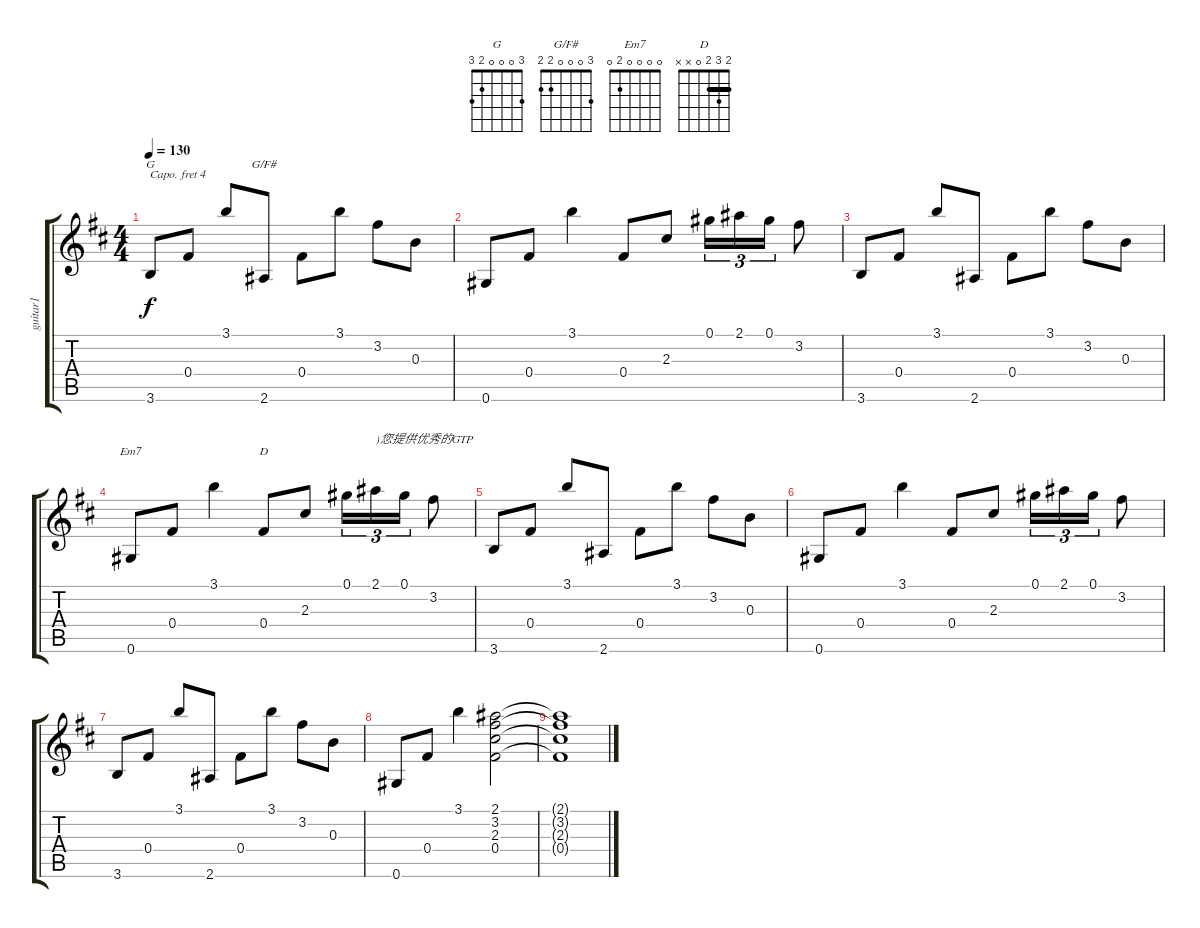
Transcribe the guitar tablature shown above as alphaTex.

\track ("guitar1" "guitar1") {instrument acousticguitarsteel}
\staff {score tabs}
\capo 4
\tuning (E4 B3 G3 D3 A2 E2) {hide}
\chord ("G" 3 0 0 0 2 3)
\chord ("G/F#" 3 0 0 0 2 2)
\chord ("Em7" 0 0 0 0 2 0)
\chord ("D" 2 3 2 0 x x) {barre 2}
\ts (4 4)
\tempo 130
\clef g2
\ks d
3.6.8{ch "G" dy f} 0.4.8 3.1.8 2.6.8{ch "G/F#"} 0.4.8 3.1.8 3.2.8 0.3.8 |
0.6.8 0.4.8 3.1.4 0.4.8 2.3.8 0.1.16{tu (3 2)} 2.1.16{tu (3 2)} 0.1.16{tu (3 2)} 3.2.8 |
3.6.8 0.4.8 3.1.8 2.6.8 0.4.8 3.1.8 3.2.8 0.3.8 |
0.6.8{ch "Em7"} 0.4.8 3.1.4 0.4.8{ch "D"} 2.3.8 0.1.16{tu (3 2)} 2.1.16{tu (3 2) txt ")您提供优秀的GTP"} 0.1.16{tu (3 2)} 3.2.8 |
3.6.8 0.4.8 3.1.8 2.6.8 0.4.8 3.1.8 3.2.8 0.3.8 |
0.6.8 0.4.8 3.1.4 0.4.8 2.3.8 0.1.16{tu (3 2)} 2.1.16{tu (3 2)} 0.1.16{tu (3 2)} 3.2.8 |
3.6.8 0.4.8 3.1.8 2.6.8 0.4.8 3.1.8 3.2.8 0.3.8 |
0.6.8 0.4.8 3.1.4 (2.1 3.2 2.3 0.4).2 |
(2.1{t} 3.2{t} 2.3{t} 0.4{t}).1
